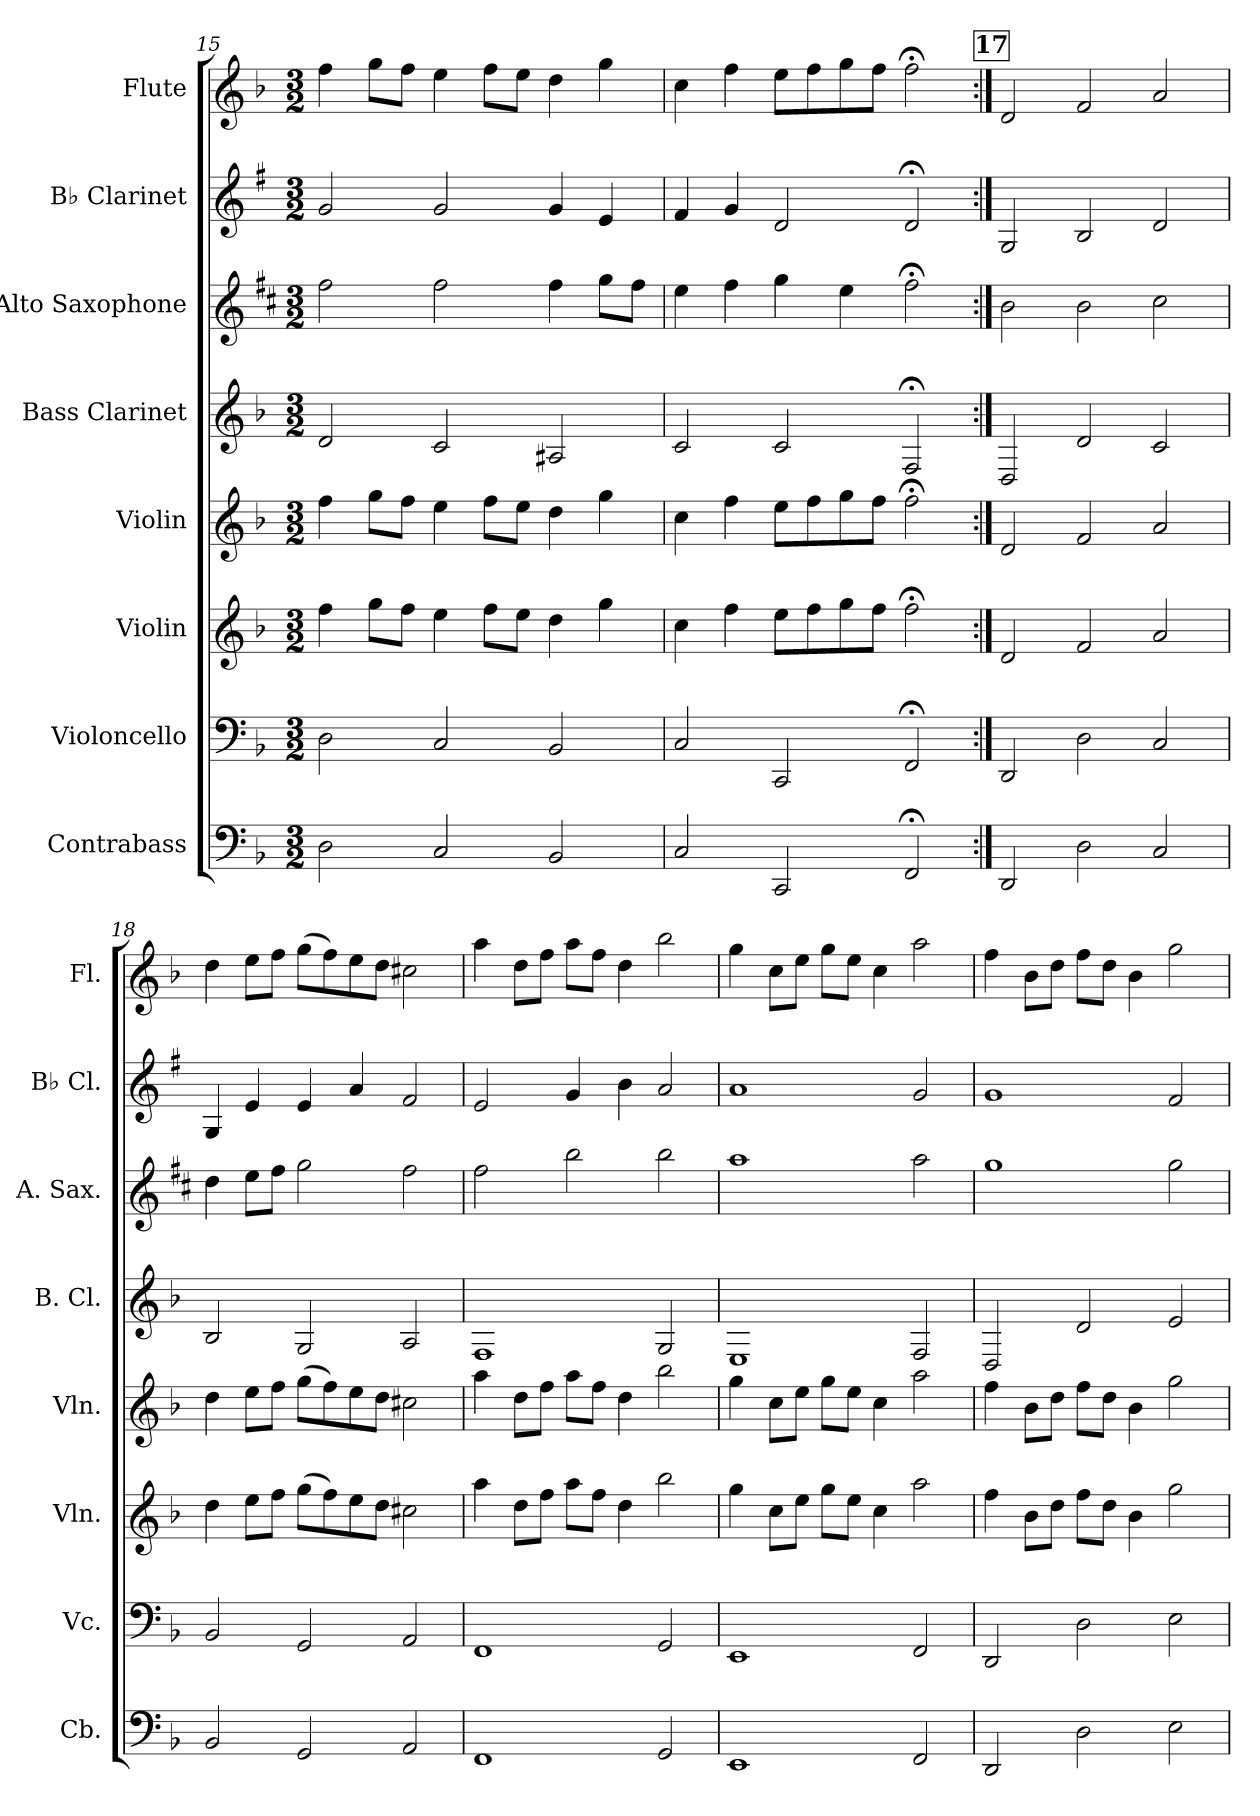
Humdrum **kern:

**kern	**kern	**kern	**kern	**kern	**kern	**kern	**kern
*part8	*part7	*part6	*part5	*part4	*part3	*part2	*part1
*staff8	*staff7	*staff6	*staff5	*staff4	*staff3	*staff2	*staff1
*I"Contrabass	*I"Violoncello	*I"Violin	*I"Violin	*I"Bass Clarinet	*I"Alto Saxophone	*I"B♭ Clarinet	*I"Flute
*I'Cb.	*I'Vc.	*I'Vln.	*I'Vln.	*I'B. Cl.	*I'A. Sax.	*I'B♭ Cl.	*I'Fl.
*clefF4	*clefF4	*clefG2	*clefG2	*clefG2	*clefG2	*clefG2	*clefG2
*ITrd7c12	*	*	*	*ITrd8c14	*ITrd5c9	*ITrd1c2	*
*k[b-]	*k[b-]	*k[b-]	*k[b-]	*k[b-]	*k[b-]	*k[b-]	*k[b-]
*M3/2	*M3/2	*M3/2	*M3/2	*M3/2	*M3/2	*M3/2	*M3/2
=15	=15	=15	=15	=15	=15	=15	=15
2DD\	2D\	4ff\	4ff\	2D/	2a\	2f/	4ff\
.	.	8gg\L	8gg\L	.	.	.	8gg\L
.	.	8ff\J	8ff\J	.	.	.	8ff\J
2CC/	2C/	4ee\	4ee\	2C/	2a\	2f/	4ee\
.	.	8ff\L	8ff\L	.	.	.	8ff\L
.	.	8ee\J	8ee\J	.	.	.	8ee\J
2BBB-/	2BB-/	4dd\	4dd\	2AA#X/	4a\	4f/	4dd\
.	.	4gg\	4gg\	.	8b-\L	4d/	4gg\
.	.	.	.	.	8a\J	.	.
=16	=16	=16	=16	=16	=16	=16	=16
2CC/	2C/	4cc\	4cc\	2C/	4g\	4e/	4cc\
.	.	4ff\	4ff\	.	4a\	4f/	4ff\
2CCC/	2CC/	8ee\L	8ee\L	2C/	4b-\	2c/	8ee\L
.	.	8ff\	8ff\	.	.	.	8ff\
.	.	8gg\	8gg\	.	4g\	.	8gg\
.	.	8ff\J	8ff\J	.	.	.	8ff\J
2FFF;</	2FF;</	2ff;<;<\	2ff;<\	2FF;</	2a;<\	2c;</	2ff;<\
!!LO:PB:g=z
!!LO:REH:place=s1:a:B:fs=14:t=17
=17:|!	=17:|!	=17:|!	=17:|!	=17:|!	=17:|!	=17:|!	=17:|!
2DDD/	2DD/	2d/	2d/	2DD/	2d\	2F/	2d/
2DD\	2D\	2f/	2f/	2D/	2d\	2A/	2f/
2CC/	2C/	2a/	2a/	2C/	2e\	2c/	2a/
=18	=18	=18	=18	=18	=18	=18	=18
2BBB-/	2BB-/	4dd\	4dd\	2BB-/	4f\	4F/	4dd\
.	.	8ee\L	8ee\L	.	8g\L	4d/	8ee\L
.	.	8ff\J	8ff\J	.	8a\J	.	8ff\J
2GGG/	2GG/	(8gg\L	(8gg\L	2GG/	2b-\	4d/	(8gg\L
.	.	8ff\)	8ff\)	.	.	.	8ff\)
.	.	8ee\	8ee\	.	.	4g/	8ee\
.	.	8dd\J	8dd\J	.	.	.	8dd\J
2AAA/	2AA/	2cc#X\	2cc#X\	2AA/	2a\	2e/	2cc#X\
=19	=19	=19	=19	=19	=19	=19	=19
1FFF	1FF	4aa\	4aa\	1FF	2a\	2d/	4aa\
.	.	8dd\L	8dd\L	.	.	.	8dd\L
.	.	8ff\J	8ff\J	.	.	.	8ff\J
.	.	8aa\L	8aa\L	.	2dd\	4f/	8aa\L
.	.	8ff\J	8ff\J	.	.	.	8ff\J
.	.	4dd\	4dd\	.	.	4a\	4dd\
2GGG/	2GG/	2bb-\	2bb-\	2GG/	2dd\	2g/	2bb-\
=20	=20	=20	=20	=20	=20	=20	=20
1EEE	1EE	4gg\	4gg\	1EE	1cc	1g	4gg\
.	.	8cc\L	8cc\L	.	.	.	8cc\L
.	.	8ee\J	8ee\J	.	.	.	8ee\J
.	.	8gg\L	8gg\L	.	.	.	8gg\L
.	.	8ee\J	8ee\J	.	.	.	8ee\J
.	.	4cc\	4cc\	.	.	.	4cc\
2FFF/	2FF/	2aa\	2aa\	2FF/	2cc\	2f/	2aa\
=21	=21	=21	=21	=21	=21	=21	=21
2DDD/	2DD/	4ff\	4ff\	2DD/	1b-	1f	4ff\
.	.	8b-\L	8b-\L	.	.	.	8b-\L
.	.	8dd\J	8dd\J	.	.	.	8dd\J
2DD\	2D\	8ff\L	8ff\L	2D/	.	.	8ff\L
.	.	8dd\J	8dd\J	.	.	.	8dd\J
.	.	4b-\	4b-\	.	.	.	4b-\
2EE\	2E\	2gg\	2gg\	2E/	2b-\	2e/	2gg\
=	=	=	=	=	=	=	=
*-	*-	*-	*-	*-	*-	*-	*-
